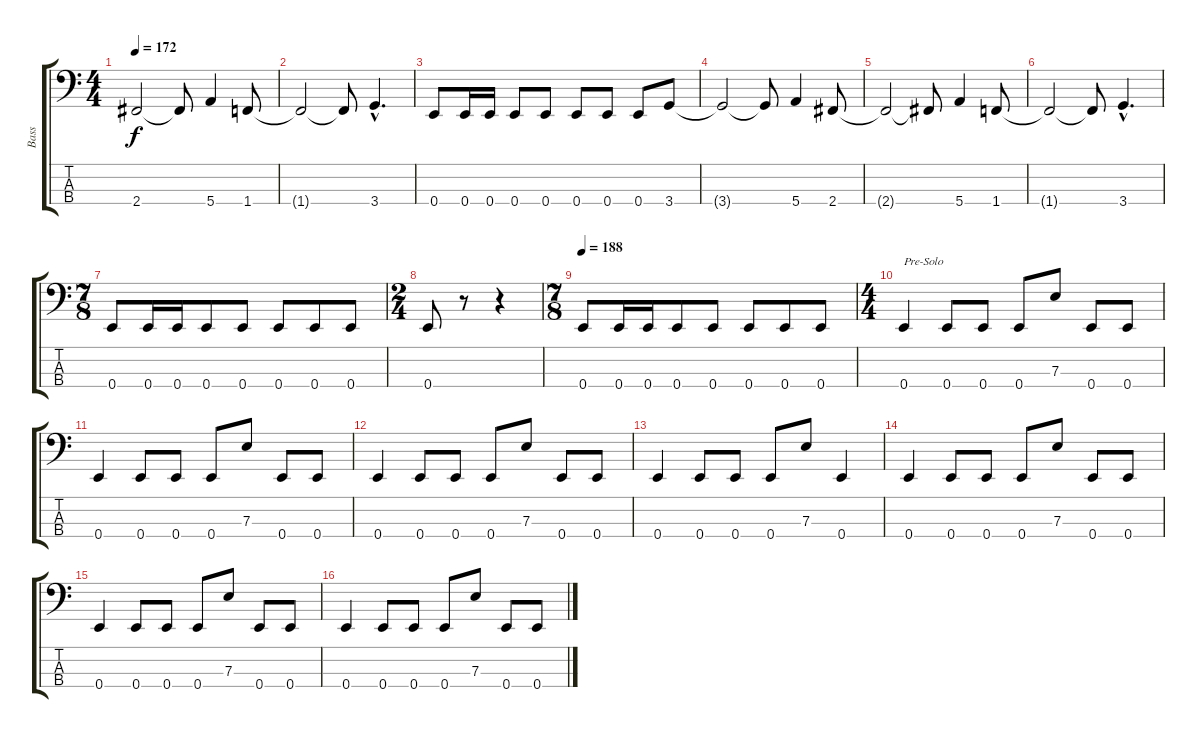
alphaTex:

\track ("Bass" "Bass") {instrument electricbassfinger}
\staff {score tabs}
\tuning (G2 D2 A1 E1) {hide}
\ts (4 4)
\tempo 172
\clef f4
\ks c
2.4{t}.2{dy f} 2.4{t}.8 5.4.4 1.4.8 |
1.4{t}.2 1.4{t}.8 3.4{hac}.4{d} |
0.4.8 0.4.16 0.4.16 0.4.8 0.4.8 0.4.8 0.4.8 0.4.8 3.4.8 |
3.4{t}.2 3.4{t}.8 5.4.4 2.4.8 |
2.4{t}.2 2.4{t}.8 5.4.4 1.4.8 |
1.4{t}.2 1.4{t}.8 3.4{hac}.4{d} |
\ts (7 8)
0.4.8 0.4.16 0.4.16 0.4.8 0.4.8 0.4.8 0.4.8 0.4.8 |
\ts (2 4)
0.4.8 r.8 r.4 |
\ts (7 8)
\tempo 188
0.4.8 0.4.16 0.4.16 0.4.8 0.4.8 0.4.8 0.4.8 0.4.8 |
\ts (4 4)
0.4.4{txt "Pre-Solo"} 0.4.8 0.4.8 0.4.8 7.3.8 0.4.8 0.4.8 |
0.4.4 0.4.8 0.4.8 0.4.8 7.3.8 0.4.8 0.4.8 |
0.4.4 0.4.8 0.4.8 0.4.8 7.3.8 0.4.8 0.4.8 |
0.4.4 0.4.8 0.4.8 0.4.8 7.3.8 0.4.4 |
0.4.4 0.4.8 0.4.8 0.4.8 7.3.8 0.4.8 0.4.8 |
0.4.4 0.4.8 0.4.8 0.4.8 7.3.8 0.4.8 0.4.8 |
0.4.4 0.4.8 0.4.8 0.4.8 7.3.8 0.4.8 0.4.8
